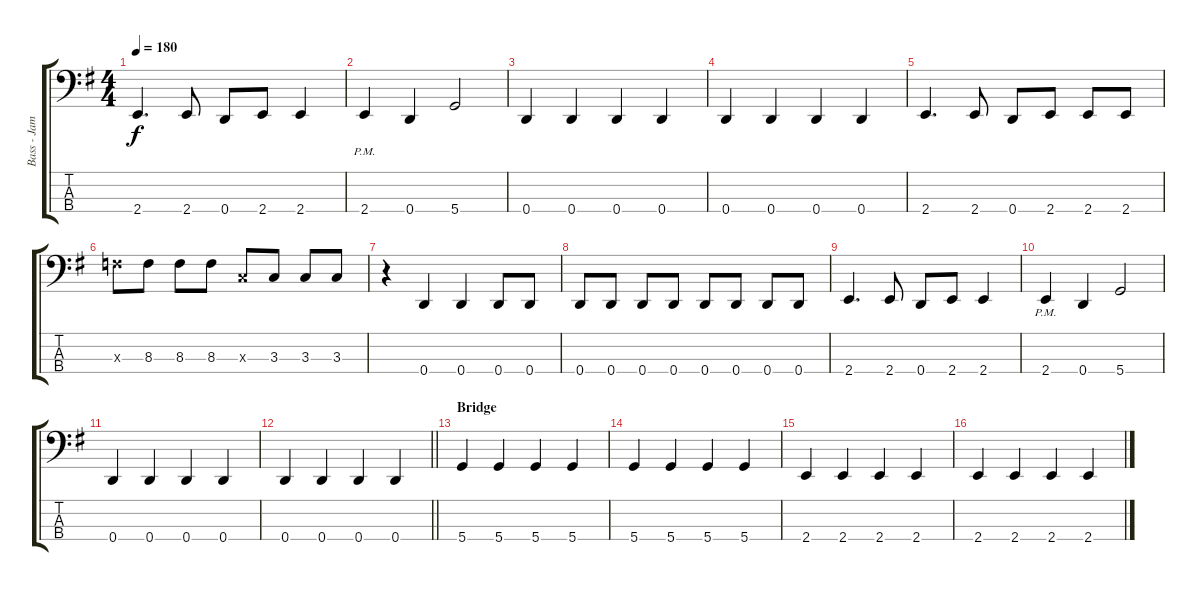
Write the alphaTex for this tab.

\track ("Bass - James Johnston" "Bass - Jam") {instrument electricbassfinger}
\staff {score tabs}
\tuning (G2 D2 A1 D1) {hide}
\ts (4 4)
\tempo 180
\clef f4
\ks eminor
2.4.4{d dy f} 2.4.8 0.4.8 2.4.8 2.4.4 |
2.4{pm}.4 0.4.4 5.4.2 |
0.4.4 0.4.4 0.4.4 0.4.4 |
0.4.4 0.4.4 0.4.4 0.4.4 |
2.4.4{d} 2.4.8 0.4.8 2.4.8 2.4.8 2.4.8 |
8.3{x}.8 8.3.8 8.3.8 8.3.8 3.3{x}.8 3.3.8 3.3.8 3.3.8 |
r.4 0.4.4 0.4.4 0.4.8 0.4.8 |
0.4.8 0.4.8 0.4.8 0.4.8 0.4.8 0.4.8 0.4.8 0.4.8 |
2.4.4{d} 2.4.8 0.4.8 2.4.8 2.4.4 |
2.4{pm}.4 0.4.4 5.4.2 |
0.4.4 0.4.4 0.4.4 0.4.4 |
\barLineRight lightlight
0.4.4 0.4.4 0.4.4 0.4.4 |
\section ("" "Bridge")
5.4.4 5.4.4 5.4.4 5.4.4 |
5.4.4 5.4.4 5.4.4 5.4.4 |
2.4.4 2.4.4 2.4.4 2.4.4 |
2.4.4 2.4.4 2.4.4 2.4.4
